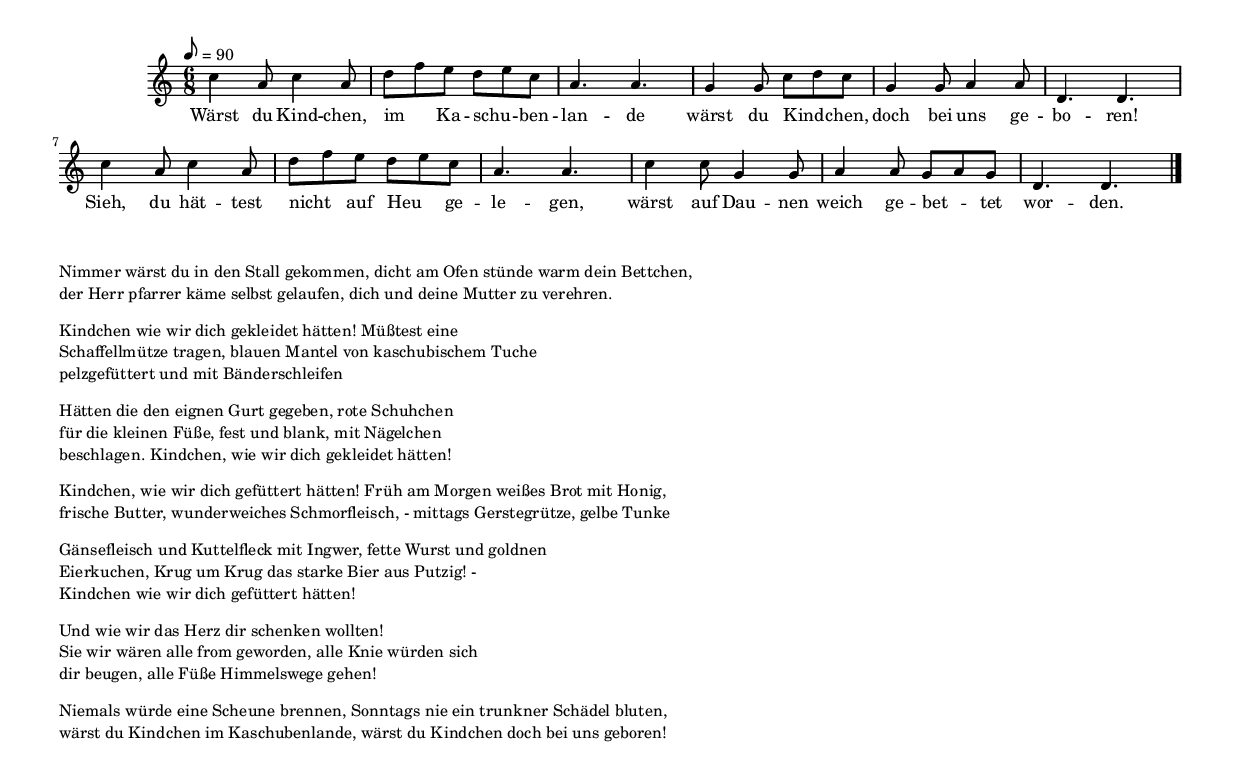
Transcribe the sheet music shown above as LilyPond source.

\version "2.24.3"
\include "global.ly"
KeyandTime = {
  \time 6/8
  %Tonart
  \key c \major
  \tempo 8 = 90
  
}

Melodie = \relative c'' { \set Staff.midiInstrument = #"choir aahs"
  c4 a8 c4 a8 d f e d e c a4. a
  g4 g8 c d c g4 g8 a4 a8 d,4. d
  c'4 a8 c4 a8 d f e d e c a4. a
  c4 c8 g4 g8 a4 a8 g a g d4. d
  \bar "|."
}

ersteStrophe = \lyricmode {
  Wärst du Kind -- chen, im _ Ka -- schu _ -- ben -- lan -- de
  wärst du Kind _ -- chen, doch bei uns ge -- bo -- ren!
  Sieh, du hät -- test nicht _ auf Heu _ ge -- le -- gen,
  wärst auf Dau -- nen weich ge -- bet _ -- tet wor -- den.
}


zweiteStrophe = "
Nimmer wärst du in den Stall gekommen, dicht am Ofen stünde warm dein Bettchen,

der Herr pfarrer käme selbst gelaufen, dich und deine Mutter zu verehren."

dritteStrophe = "
Kindchen wie wir dich gekleidet hätten! Müßtest eine

Schaffellmütze tragen, blauen Mantel von kaschubischem Tuche 

pelzgefüttert und mit Bänderschleifen"

vierteStrophe = "
Hätten die den eignen Gurt gegeben, rote Schuhchen

für die kleinen Füße, fest und blank, mit Nägelchen 

beschlagen. Kindchen, wie wir dich gekleidet hätten!"

fünfteStrophe = "
Kindchen, wie wir dich gefüttert hätten! Früh am Morgen weißes Brot mit Honig,

frische Butter, wunderweiches Schmorfleisch, - mittags Gerstegrütze, gelbe Tunke"

sechsteStrophe = "
Gänsefleisch und Kuttelfleck mit Ingwer, fette Wurst und goldnen

Eierkuchen, Krug um Krug das starke Bier aus Putzig! -

Kindchen wie wir dich gefüttert hätten!"

siebteStrophe = "
Und wie wir das Herz dir schenken wollten!

Sie wir wären alle from geworden, alle Knie würden sich

dir beugen, alle Füße Himmelswege gehen!"

achteStrophe = "
Niemals würde eine Scheune brennen, Sonntags nie ein trunkner Schädel bluten,

wärst du Kindchen im Kaschubenlande, wärst du Kindchen doch bei uns geboren!"
\bookpart {
  \score {
    \new ChoirStaff = "firstStaff"
    <<
      \new Voice = "Melodie" {
        \KeyandTime
        \Melodie
        \addlyrics { \ersteStrophe }
      }
    >>
    \layout{}
    \midi {}
  }
  \markup { 
    \column {
      \vspace #1
      \wordwrap-string \zweiteStrophe 
      \vspace #1
      \wordwrap-string \dritteStrophe 
      \vspace #1
      \wordwrap-string \vierteStrophe 
      \vspace #1
      \wordwrap-string \fünfteStrophe 
      \vspace #1
      \wordwrap-string \sechsteStrophe 
      \vspace #1
      \wordwrap-string \siebteStrophe
      \vspace #1
      \wordwrap-string \achteStrophe
    }
  }

}  